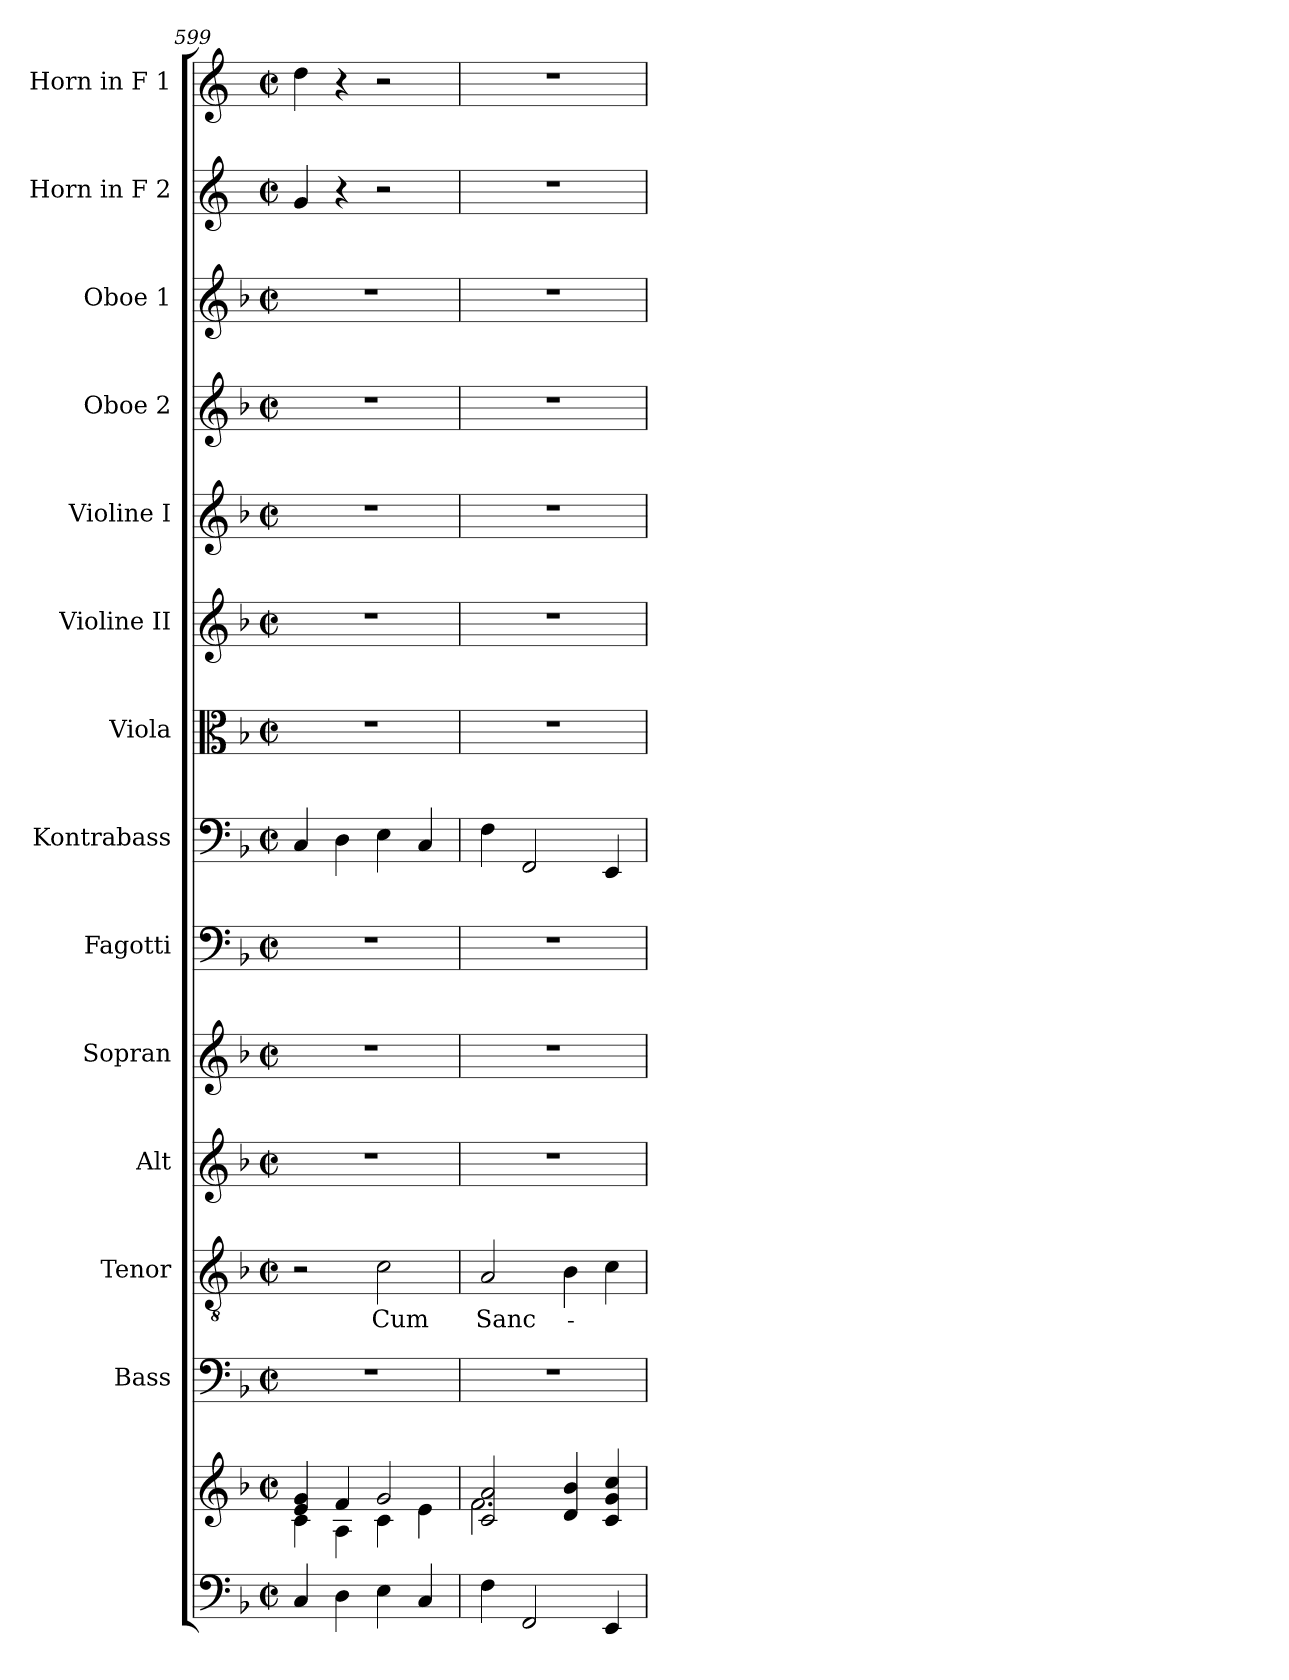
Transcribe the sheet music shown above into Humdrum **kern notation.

**kern	**kern	**kern	**kern	**text	**kern	**kern	**kern	**kern	**kern	**kern	**kern	**kern	**kern	**kern	**kern
*part14	*part14	*part13	*part12	*part12	*part11	*part10	*part9	*part8	*part7	*part6	*part5	*part4	*part3	*part2	*part1
*staff15	*staff14	*staff13	*staff12	*staff12	*staff11	*staff10	*staff9	*staff8	*staff7	*staff6	*staff5	*staff4	*staff3	*staff2	*staff1
*	*	*I"Bass	*I"Tenor	*	*I"Alt	*I"Sopran	*I"Fagotti	*I"Kontrabass	*I"Viola	*I"Violine II	*I"Violine I	*I"Oboe 2	*I"Oboe 1	*I"Horn in F 2	*I"Horn in F 1
*	*	*I'B.	*I'T.	*	*I'A.	*I'S.	*I'Fg.	*I'Kb.	*I'Vla.	*I'Vl. II	*I'Vl. I	*I'Ob. 2	*I'Ob. 1	*	*
*clefF4	*clefG2	*clefF4	*clefGv2	*	*clefG2	*clefG2	*clefF4	*clefF4	*clefC3	*clefG2	*clefG2	*clefG2	*clefG2	*clefG2	*clefG2
*	*	*	*	*	*	*	*	*ITrd7c12	*	*	*	*	*	*ITrd4c7	*ITrd4c7
*k[b-]	*k[b-]	*k[b-]	*k[b-]	*	*k[b-]	*k[b-]	*k[b-]	*k[b-]	*k[b-]	*k[b-]	*k[b-]	*k[b-]	*k[b-]	*k[b-]	*k[b-]
*F:	*F:	*F:	*F:	*	*F:	*F:	*F:	*F:	*F:	*F:	*F:	*F:	*F:	*F:	*F:
*M2/2	*M2/2	*M2/2	*M2/2	*	*M2/2	*M2/2	*M2/2	*M2/2	*M2/2	*M2/2	*M2/2	*M2/2	*M2/2	*M2/2	*M2/2
*met(c|)	*met(c|)	*met(c|)	*met(c|)	*	*met(c|)	*met(c|)	*met(c|)	*met(c|)	*met(c|)	*met(c|)	*met(c|)	*met(c|)	*met(c|)	*met(c|)	*met(c|)
=599	=599	=599	=599	=599	=599	=599	=599	=599	=599	=599	=599	=599	=599	=599	=599
*	*^	*	*	*	*	*	*	*	*	*	*	*	*	*	*
4C/	4e/ 4g/	4c\	1r	2r	.	1r	1r	1r	4CC/	1r	1r	1r	1r	1r	4c/	4g\
4D\	4f/	4A\	.	.	.	.	.	.	4DD\	.	.	.	.	.	4r	4r
!	!	!	!	!	!LO:LY:b	!	!	!	!	!	!	!	!	!	!	!
4E\	2g/	4c\	.	2c\	Cum	.	.	.	4EE\	.	.	.	.	.	2r	2r
4C/	.	4e\	.	.	.	.	.	.	4CC/	.	.	.	.	.	.	.
=600	=600	=600	=600	=600	=600	=600	=600	=600	=600	=600	=600	=600	=600	=600	=600	=600
!	!	!	!	!	!LO:LY:b	!	!	!	!	!	!	!	!	!	!	!
4F\	2c/ 2a/	2.f\	1r	2A/	Sanc-	1r	1r	1r	4FF\	1r	1r	1r	1r	1r	1r	1r
2FF/	.	.	.	.	.	.	.	.	2FFF/	.	.	.	.	.	.	.
.	4d/ 4b-/	.	.	4B-\	.	.	.	.	.	.	.	.	.	.	.	.
4EE/	4c/ 4g/ 4cc/	4ryy	.	4c\	.	.	.	.	4EEE/	.	.	.	.	.	.	.
*	*v	*v	*	*	*	*	*	*	*	*	*	*	*	*	*	*
=	=	=	=	=	=	=	=	=	=	=	=	=	=	=	=
*-	*-	*-	*-	*-	*-	*-	*-	*-	*-	*-	*-	*-	*-	*-	*-
